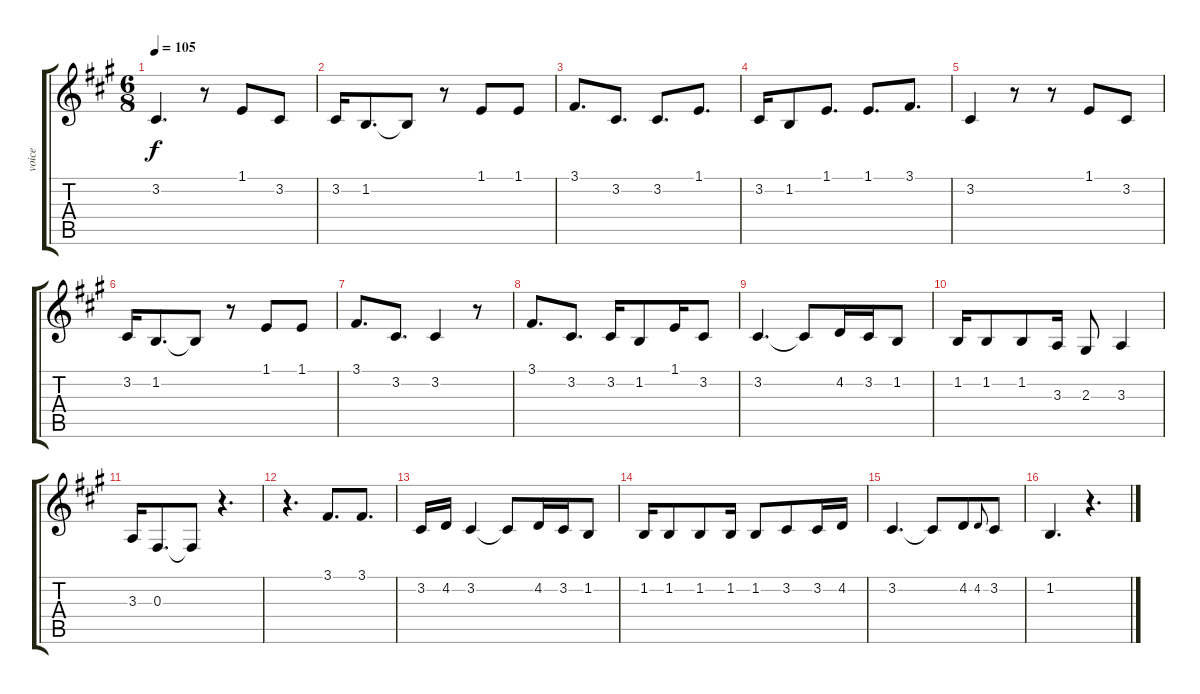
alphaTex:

\track ("voice" "voice") {instrument flute}
\staff {score tabs}
\tuning (Eb4 Bb3 Gb3 Db3 Ab2 Db2) {hide}
\ts (6 8)
\tempo 105
\clef g2
\ks a
3.2.4{d dy f} r.8 1.1.8 3.2.8 |
3.2.16 1.2.8{d} 1.2{t}.8 r.8 1.1.8 1.1.8 |
3.1.8{d} 3.2.8{d} 3.2.8{d} 1.1.8{d} |
3.2.16 1.2.8 1.1.8{d} 1.1.8{d} 3.1.8{d} |
3.2.4 r.8 r.8 1.1.8 3.2.8 |
3.2.16 1.2.8{d} 1.2{t}.8 r.8 1.1.8 1.1.8 |
3.1.8{d} 3.2.8{d} 3.2.4 r.8 |
3.1.8{d} 3.2.8{d} 3.2.16 1.2.8 1.1.16 3.2.8 |
3.2.4{d} 3.2{t}.8 4.2.16 3.2.16 1.2.8 |
1.2.16 1.2.8 1.2.8 3.3.16 2.3.8 3.3.4 |
3.3.16 0.3.8{d} 0.3{t}.8 r.4{d} |
r.4{d} 3.1.8{d} 3.1.8{d} |
3.2.16 4.2.16 3.2.4 3.2{t}.8 4.2.16 3.2.16 1.2.8 |
1.2.16 1.2.8 1.2.8 1.2.16 1.2.8 3.2.8 3.2.16 4.2.16 |
3.2.4{d} 3.2{t}.8 4.2.8 4.2.8{gr onbeat} 3.2.8 |
1.2.4{d} r.4{d}
